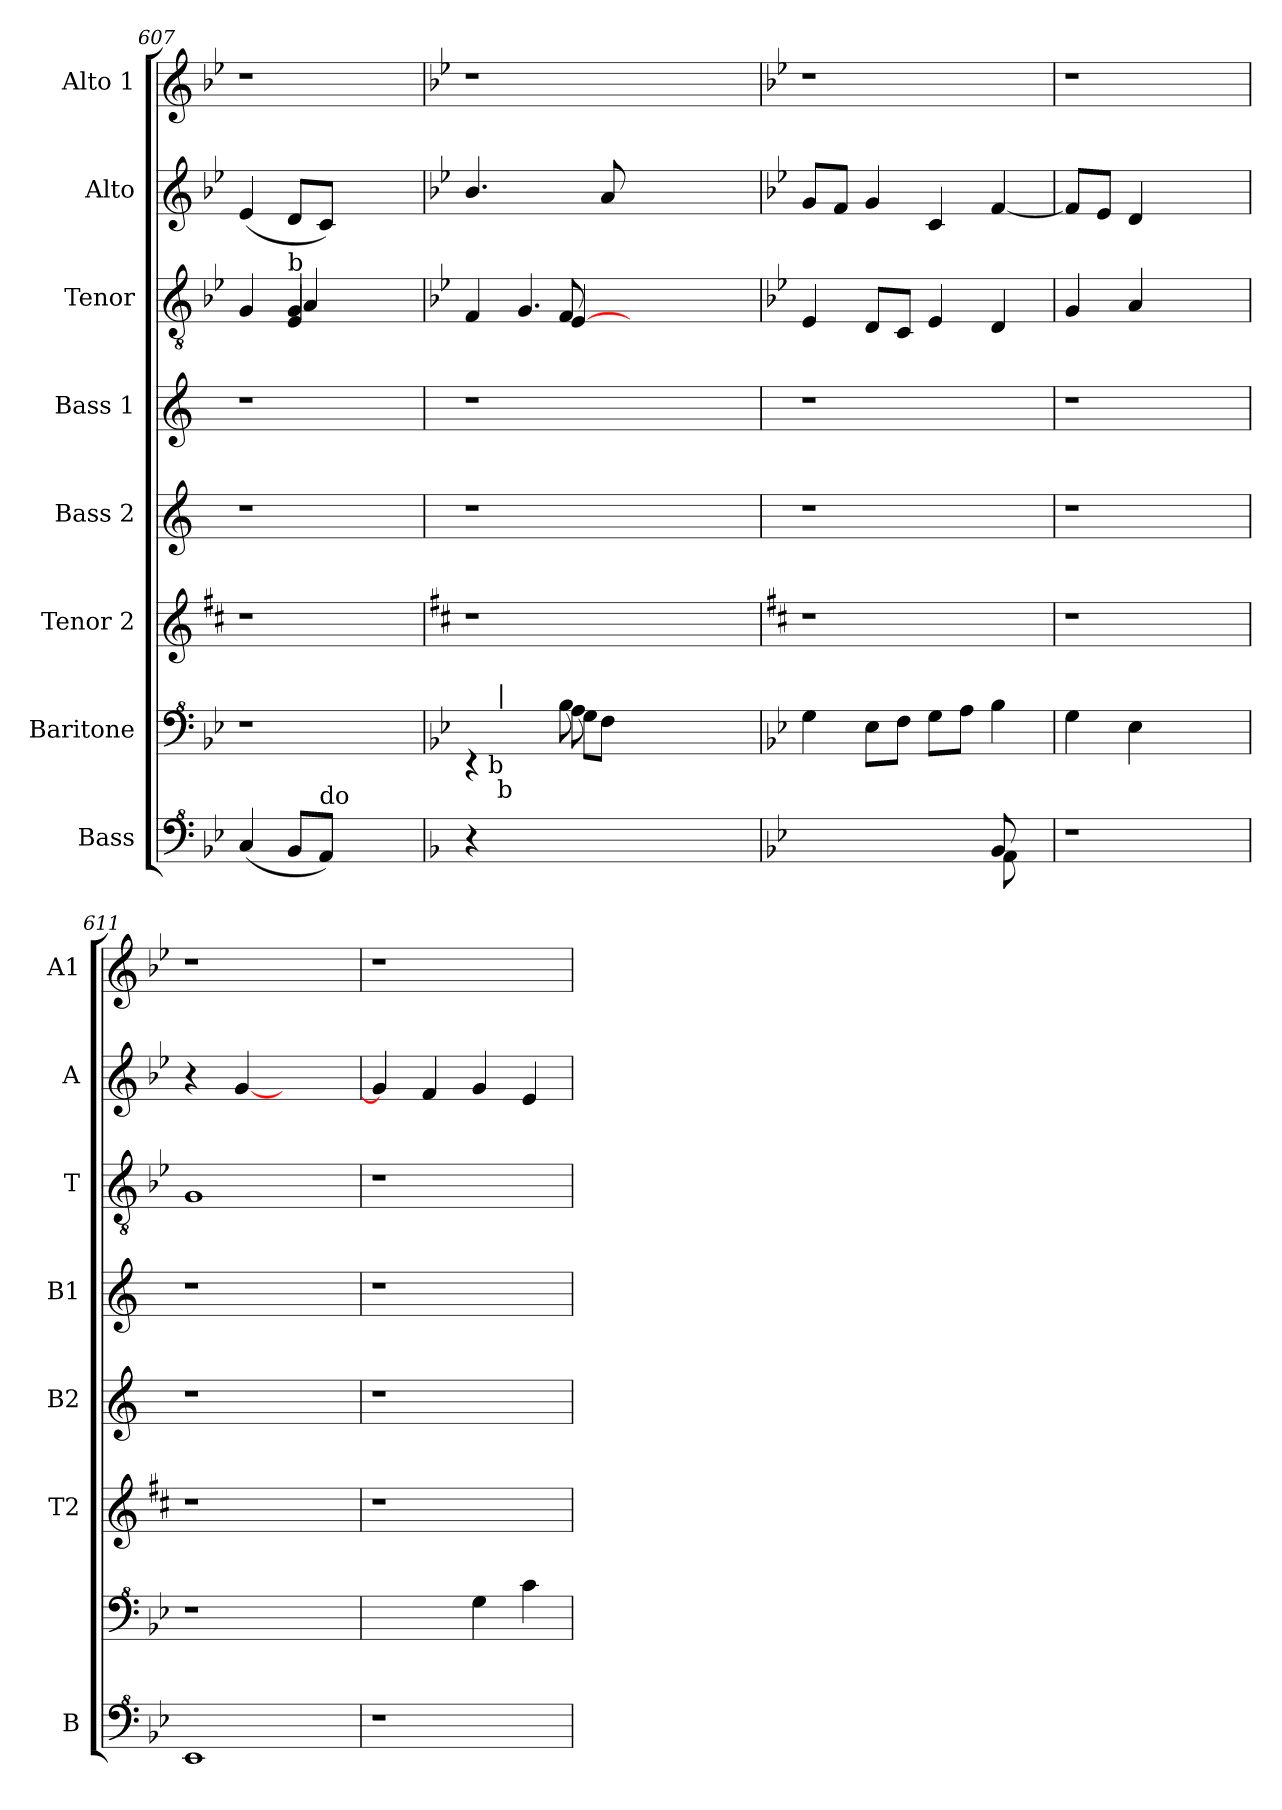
**kern	**kern	**kern	**kern	**kern	**kern	**kern	**kern
*part8	*part7	*part6	*part5	*part4	*part3	*part2	*part1
*staff8	*staff7	*staff6	*staff5	*staff4	*staff3	*staff2	*staff1
*I"Bass	*I"Baritone	*I"Tenor 2	*I"Bass 2	*I"Bass 1	*I"Tenor	*I"Alto	*I"Alto 1
*I'B	*	*I'T2	*I'B2	*I'B1	*I'T	*I'A	*I'A1
*clefF^4	*clefF^4	*clefG2	*clefG2	*clefG2	*clefGv2	*clefG2	*clefG2
*	*	*ITrd1c2	*	*	*ITrd1c2	*ITrd1c2	*ITrd1c2
*k[b-e-]	*k[b-e-]	*k[]	*k[]	*k[]	*k[b-e-a-d-]	*k[b-e-a-d-]	*k[b-e-a-d-]
*B-:	*B-:	*C:	*C:	*C:	*A-:	*A-:	*A-:
=607	=607	=607	=607	=607	=607	=607	=607
*	*	*	*	*	*^	*	*
*	*	*	*	*	*	*^	*	*
(<4c/	1r	1r	1r	1r	4ryy	4F/	4ryy	(<4d-/	1r
!	!	!	!	!	!LO:TX:a:t=b	!	!	!	!
8B-/L	.	.	.	.	4F/	4G/	4D-/	8c/L	.
!LO:TX:a:t=do	!	!	!	!	!	!	!	!	!
8A/J)	.	.	.	.	.	.	.	8B-/J)	.
2ryy	.	.	.	.	2ryy	2ryy	2ryy	2ryy	.
!!LO:LB:g=z
=608	=608	=608	=608	=608	=608	=608	=608	=608	=608
*k[b-]	*	*	*	*	*	*	*	*	*
*F:	*	*	*	*	*	*	*	*	*
*	*^	*	*	*	*	*	*	*	*
*	*	*^	*	*	*	*	*	*	*	*
*	*	*	*^	*	*	*	*	*	*	*	*
4r	64ryy	4rE	4ryy	4ryy	1r	1r	1r	4E-/	8ryy	4ryy	4.a-/	1r
.	32ryy	.	.	.	.	.	.	.	.	.	.	.
!	!LO:TX:b:t=b	!	!	!	!	!	!	!	!	!	!	!
.	64ryy	.	.	.	.	.	.	.	.	.	.	.
!	!LO:TX:b:t=b	!	!	!	!	!	!	!	!	!	!	!
!	!LO:TX:a:i:t=|	!	!	!	!	!	!	!	!	!	!	!
.	16..ryy	.	.	.	.	.	.	.	.	.	.	.
.	.	.	.	.	.	.	.	.	4.F/	.	.	.
.	2ryy	.	.	.	.	.	.	.	.	.	.	.
2.ryy	.	8b-\	8a\	8g\L	.	.	.	8E-/	.	[<4D-/	.	.
.	.	2ryy	2ryy	8f\J	.	.	.	2ryy	.	.	8g/	.
.	.	.	.	2ryy	.	.	.	.	2ryy	2ryy	2ryy	.
.	4ryy	.	.	.	.	.	.	.	.	.	.	.
.	.	8ryy	8ryy	.	.	.	.	8ryy	.	.	.	.
.	16ryy	.	.	.	.	.	.	.	.	.	.	.
.	64ryy	.	.	.	.	.	.	.	.	.	.	.
*	*v	*v	*v	*v	*	*	*	*v	*v	*v	*	*
=609	=609	=609	=609	=609	=609	=609	=609
*k[b-e-]	*	*	*	*	*	*	*
*B-:	*	*	*	*	*	*	*
*^	*	*	*	*	*	*	*
2.ryy	2.ryy	4g\	1r	1r	1r	4D-/	8f/L	1r
.	.	.	.	.	.	.	8e-/J	.
.	.	8e-\L	.	.	.	8C/L	4f/	.
.	.	8f\J	.	.	.	8BB-/J	.	.
.	.	8g\L	.	.	.	4D-/	4B-/	.
.	.	8a\J	.	.	.	.	.	.
8B-/	8A\	4b-\	.	.	.	4C/	[<4e-/	.
8ryy	8ryy	.	.	.	.	.	.	.
*v	*v	*	*	*	*	*	*	*
=610	=610	=610	=610	=610	=610	=610	=610
1r	4g\	1r	1r	1r	4F/	8e-/L]	1r
.	.	.	.	.	.	8d-/J	.
.	4e-\	.	.	.	4G/	4c/	.
.	2ryy	.	.	.	2ryy	2ryy	.
=611	=611	=611	=611	=611	=611	=611	=611
1E-	1r	1r	1r	1r	1F	4r	1r
.	.	.	.	.	.	[<4f/	.
.	.	.	.	.	.	2ryy	.
=612	=612	=612	=612	=612	=612	=612	=612
1r	2ryy	1r	1r	1r	1r	4f/]	1r
.	.	.	.	.	.	4e-/	.
.	4g\	.	.	.	.	4f/	.
.	4cc\	.	.	.	.	4d-/	.
=	=	=	=	=	=	=	=
*-	*-	*-	*-	*-	*-	*-	*-
